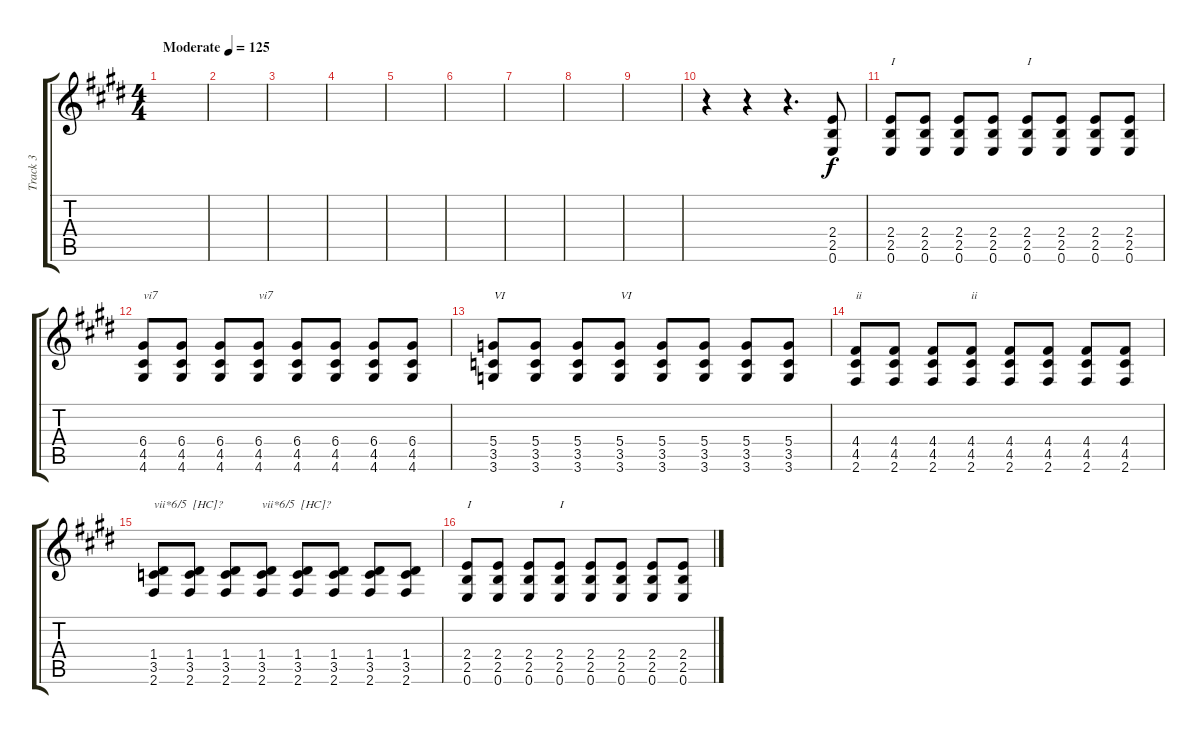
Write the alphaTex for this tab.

\track ("Track 3" "Track 3") {instrument overdrivenguitar}
\staff {score tabs}
\tuning (E4 B3 G3 D3 A2 E2) {hide}
\ts (4 4)
\tempo (125 "Moderate")
\clef g2
\ks e
|
|
|
|
|
|
|
|
|
r.4 r.4 r.4{d} (2.4 2.5 0.6).8 |
(2.4 2.5 0.6).8{txt "I"} (2.4 2.5 0.6).8 (2.4 2.5 0.6).8 (2.4 2.5 0.6).8 (2.4 2.5 0.6).8{txt "I"} (2.4 2.5 0.6).8 (2.4 2.5 0.6).8 (2.4 2.5 0.6).8 |
(6.4 4.5 4.6).8{txt "vi7"} (6.4 4.5 4.6).8 (6.4 4.5 4.6).8 (6.4 4.5 4.6).8{txt "vi7"} (6.4 4.5 4.6).8 (6.4 4.5 4.6).8 (6.4 4.5 4.6).8 (6.4 4.5 4.6).8 |
(5.4 3.5 3.6).8{txt "VI"} (5.4 3.5 3.6).8 (5.4 3.5 3.6).8 (5.4 3.5 3.6).8{txt "VI"} (5.4 3.5 3.6).8 (5.4 3.5 3.6).8 (5.4 3.5 3.6).8 (5.4 3.5 3.6).8 |
(4.4 4.5 2.6).8{txt "ii"} (4.4 4.5 2.6).8 (4.4 4.5 2.6).8 (4.4 4.5 2.6).8{txt "ii"} (4.4 4.5 2.6).8 (4.4 4.5 2.6).8 (4.4 4.5 2.6).8 (4.4 4.5 2.6).8 |
(1.4 3.5 2.6).8{txt "vii*6/5  [HC]?"} (1.4 3.5 2.6).8 (1.4 3.5 2.6).8 (1.4 3.5 2.6).8{txt "vii*6/5  [HC]?"} (1.4 3.5 2.6).8 (1.4 3.5 2.6).8 (1.4 3.5 2.6).8 (1.4 3.5 2.6).8 |
(2.4 2.5 0.6).8{txt "I"} (2.4 2.5 0.6).8 (2.4 2.5 0.6).8 (2.4 2.5 0.6).8{txt "I"} (2.4 2.5 0.6).8 (2.4 2.5 0.6).8 (2.4 2.5 0.6).8 (2.4 2.5 0.6).8
